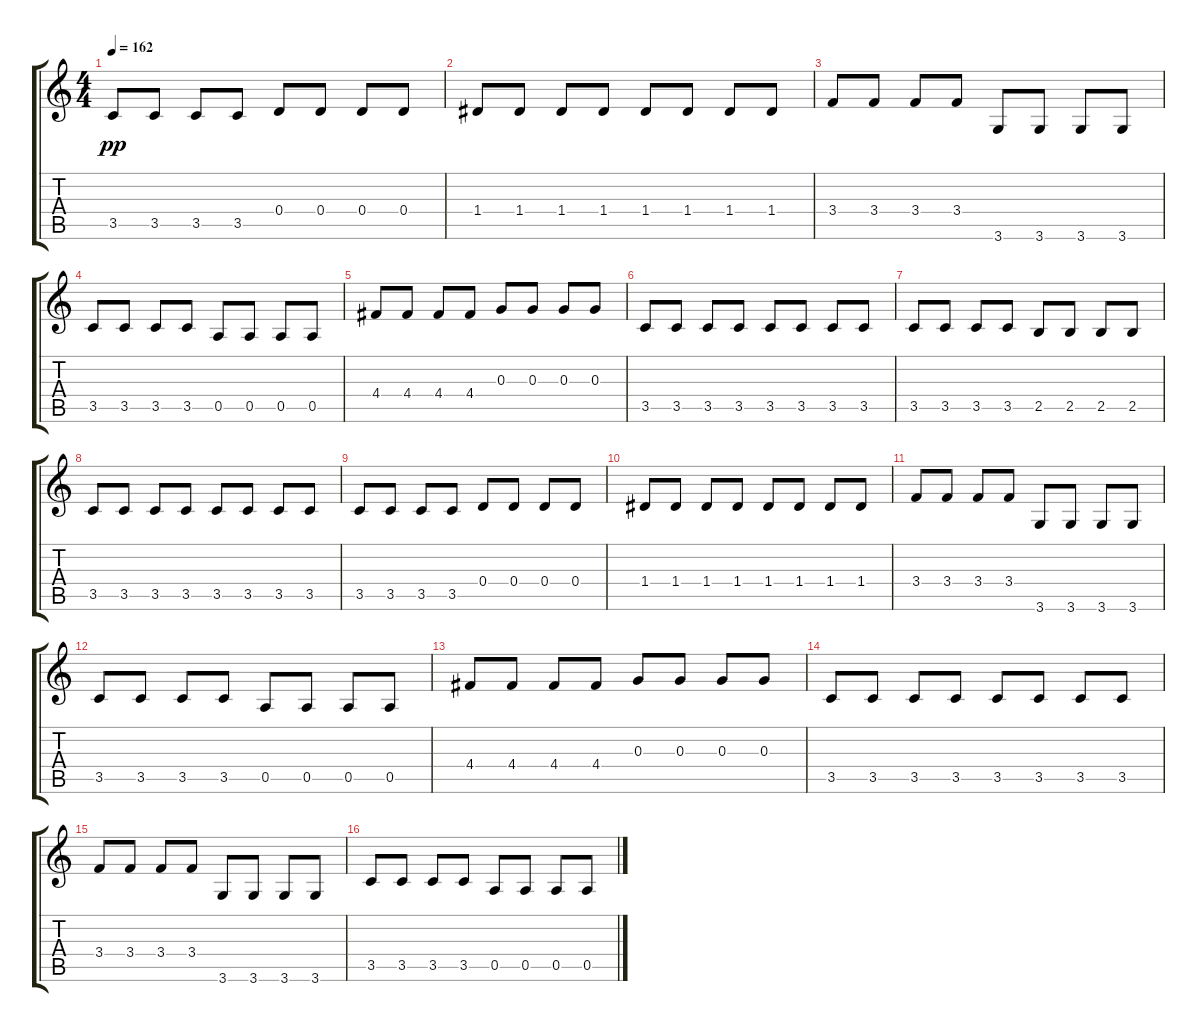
\track "" {instrument slapbass1}
\staff {score tabs}
\tuning (E4 B3 G3 D3 A2 E2) {hide}
\ts (4 4)
\tempo 162
\clef g2
\ks c
3.5.8{dy pp} 3.5.8 3.5.8 3.5.8 0.4.8 0.4.8 0.4.8 0.4.8 |
1.4.8 1.4.8 1.4.8 1.4.8 1.4.8 1.4.8 1.4.8 1.4.8 |
3.4.8 3.4.8 3.4.8 3.4.8 3.6.8 3.6.8 3.6.8 3.6.8 |
3.5.8 3.5.8 3.5.8 3.5.8 0.5.8 0.5.8 0.5.8 0.5.8 |
4.4.8 4.4.8 4.4.8 4.4.8 0.3.8 0.3.8 0.3.8 0.3.8 |
3.5.8 3.5.8 3.5.8 3.5.8 3.5.8 3.5.8 3.5.8 3.5.8 |
3.5.8 3.5.8 3.5.8 3.5.8 2.5.8 2.5.8 2.5.8 2.5.8 |
3.5.8 3.5.8 3.5.8 3.5.8 3.5.8 3.5.8 3.5.8 3.5.8 |
3.5.8 3.5.8 3.5.8 3.5.8 0.4.8 0.4.8 0.4.8 0.4.8 |
1.4.8 1.4.8 1.4.8 1.4.8 1.4.8 1.4.8 1.4.8 1.4.8 |
3.4.8 3.4.8 3.4.8 3.4.8 3.6.8 3.6.8 3.6.8 3.6.8 |
3.5.8 3.5.8 3.5.8 3.5.8 0.5.8 0.5.8 0.5.8 0.5.8 |
4.4.8 4.4.8 4.4.8 4.4.8 0.3.8 0.3.8 0.3.8 0.3.8 |
3.5.8 3.5.8 3.5.8 3.5.8 3.5.8 3.5.8 3.5.8 3.5.8 |
3.4.8 3.4.8 3.4.8 3.4.8 3.6.8 3.6.8 3.6.8 3.6.8 |
3.5.8 3.5.8 3.5.8 3.5.8 0.5.8 0.5.8 0.5.8 0.5.8
